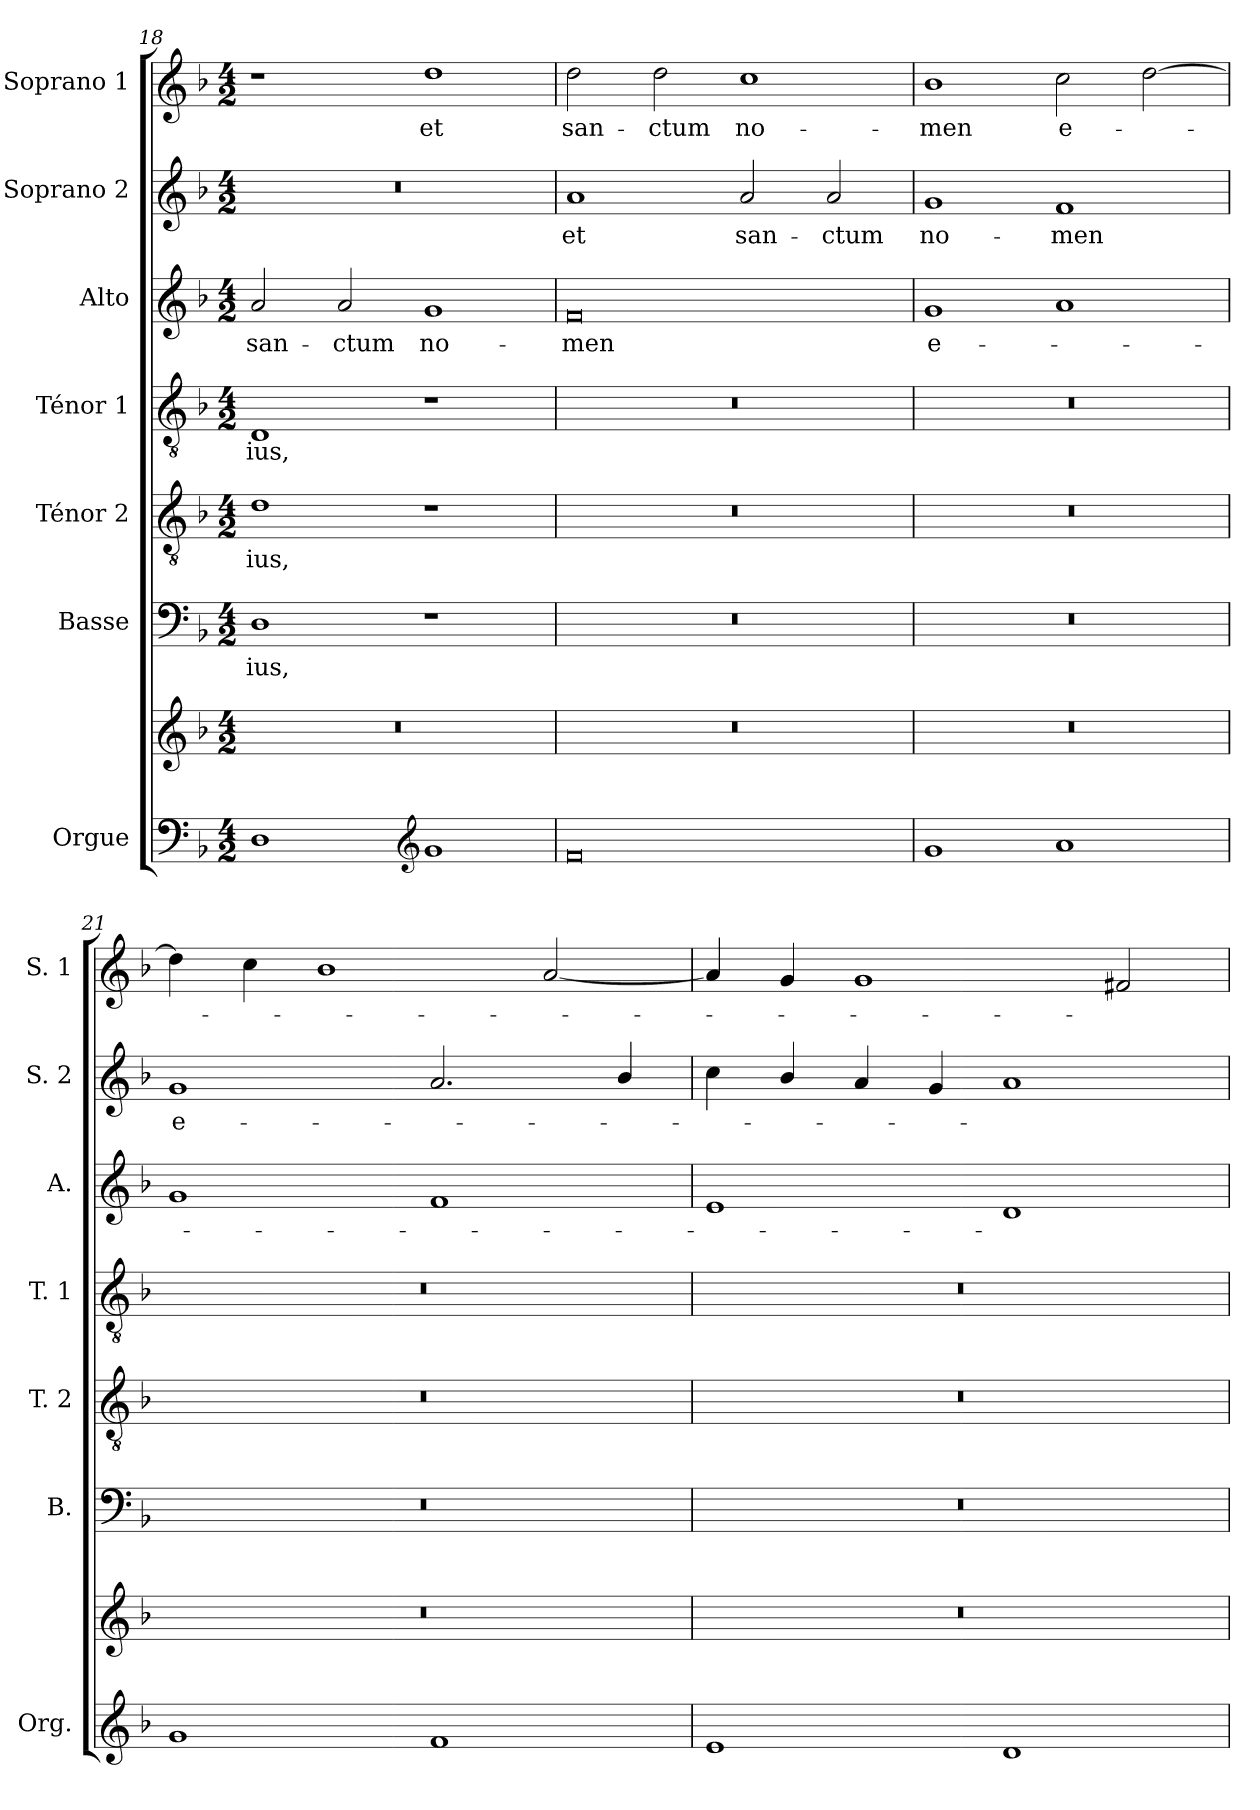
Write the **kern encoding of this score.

**kern	**kern	**kern	**text	**kern	**text	**kern	**text	**kern	**text	**kern	**text	**kern	**text
*part7	*part7	*part6	*part6	*part5	*part5	*part4	*part4	*part3	*part3	*part2	*part2	*part1	*part1
*staff8	*staff7	*staff6	*staff6	*staff5	*staff5	*staff4	*staff4	*staff3	*staff3	*staff2	*staff2	*staff1	*staff1
*I"Orgue	*	*I"Basse	*	*I"Ténor 2	*	*I"Ténor 1	*	*I"Alto	*	*I"Soprano 2	*	*I"Soprano 1	*
*I'Org.	*	*I'B.	*	*I'T. 2	*	*I'T. 1	*	*I'A.	*	*I'S. 2	*	*I'S. 1	*
*clefF4	*clefG2	*clefF4	*	*clefGv2	*	*clefGv2	*	*clefG2	*	*clefG2	*	*clefG2	*
*k[b-]	*k[b-]	*k[b-]	*	*k[b-]	*	*k[b-]	*	*k[b-]	*	*k[b-]	*	*k[b-]	*
*M4/2	*M4/2	*M4/2	*	*M4/2	*	*M4/2	*	*M4/2	*	*M4/2	*	*M4/2	*
=18	=18	=18	=18	=18	=18	=18	=18	=18	=18	=18	=18	=18	=18
!	!	!	!LO:LY:b	!	!LO:LY:b	!	!LO:LY:b	!	!LO:LY:b	!	!	!	!
1D	0r	1D	-ius,	1d	-ius,	1D	-ius,	2a/	san-	0r	.	1r	.
!	!	!	!	!	!	!	!	!	!LO:LY:b	!	!	!	!
.	.	.	.	.	.	.	.	2a/	-ctum	.	.	.	.
*clefG2	*	*	*	*	*	*	*	*	*	*	*	*	*
!	!	!	!	!	!	!	!	!	!LO:LY:b	!	!	!	!LO:LY:b
1g	.	1r	.	1r	.	1r	.	1g	no-	.	.	1dd	et
=19	=19	=19	=19	=19	=19	=19	=19	=19	=19	=19	=19	=19	=19
!	!	!	!	!	!	!	!	!	!LO:LY:b	!	!LO:LY:b	!	!LO:LY:b
0f	0r	0r	.	0r	.	0r	.	0f	-men	1a	et	2dd\	san-
!	!	!	!	!	!	!	!	!	!	!	!	!	!LO:LY:b
.	.	.	.	.	.	.	.	.	.	.	.	2dd\	-ctum
!	!	!	!	!	!	!	!	!	!	!	!LO:LY:b	!	!LO:LY:b
.	.	.	.	.	.	.	.	.	.	2a/	san-	1cc	no-
!	!	!	!	!	!	!	!	!	!	!	!LO:LY:b	!	!
.	.	.	.	.	.	.	.	.	.	2a/	-ctum	.	.
=20	=20	=20	=20	=20	=20	=20	=20	=20	=20	=20	=20	=20	=20
!	!	!	!	!	!	!	!	!	!LO:LY:b	!	!LO:LY:b	!	!LO:LY:b
1g	0r	0r	.	0r	.	0r	.	1g	e-	1g	no-	1b-	-men
!	!	!	!	!	!	!	!	!	!	!	!LO:LY:b	!	!LO:LY:b
1a	.	.	.	.	.	.	.	1a	.	1f	-men	2cc\	e-
.	.	.	.	.	.	.	.	.	.	.	.	[>2dd\	.
!!LO:LB:g=z
=21	=21	=21	=21	=21	=21	=21	=21	=21	=21	=21	=21	=21	=21
!	!	!	!	!	!	!	!	!	!	!	!LO:LY:b	!	!
1g	0r	0r	.	0r	.	0r	.	1g	.	1g	e-	4dd\]	.
.	.	.	.	.	.	.	.	.	.	.	.	4cc\	.
.	.	.	.	.	.	.	.	.	.	.	.	1b-	.
1f	.	.	.	.	.	.	.	1f	.	2.a/	.	.	.
.	.	.	.	.	.	.	.	.	.	.	.	[<2a/	.
.	.	.	.	.	.	.	.	.	.	4b-/	.	.	.
=22	=22	=22	=22	=22	=22	=22	=22	=22	=22	=22	=22	=22	=22
1e	0r	0r	.	0r	.	0r	.	1e	.	4cc\	.	4a/]	.
.	.	.	.	.	.	.	.	.	.	4b-/	.	4g/	.
.	.	.	.	.	.	.	.	.	.	4a/	.	1g	.
.	.	.	.	.	.	.	.	.	.	4g/	.	.	.
1d	.	.	.	.	.	.	.	1d	.	1a	.	.	.
.	.	.	.	.	.	.	.	.	.	.	.	2f#X/	.
=	=	=	=	=	=	=	=	=	=	=	=	=	=
*-	*-	*-	*-	*-	*-	*-	*-	*-	*-	*-	*-	*-	*-
